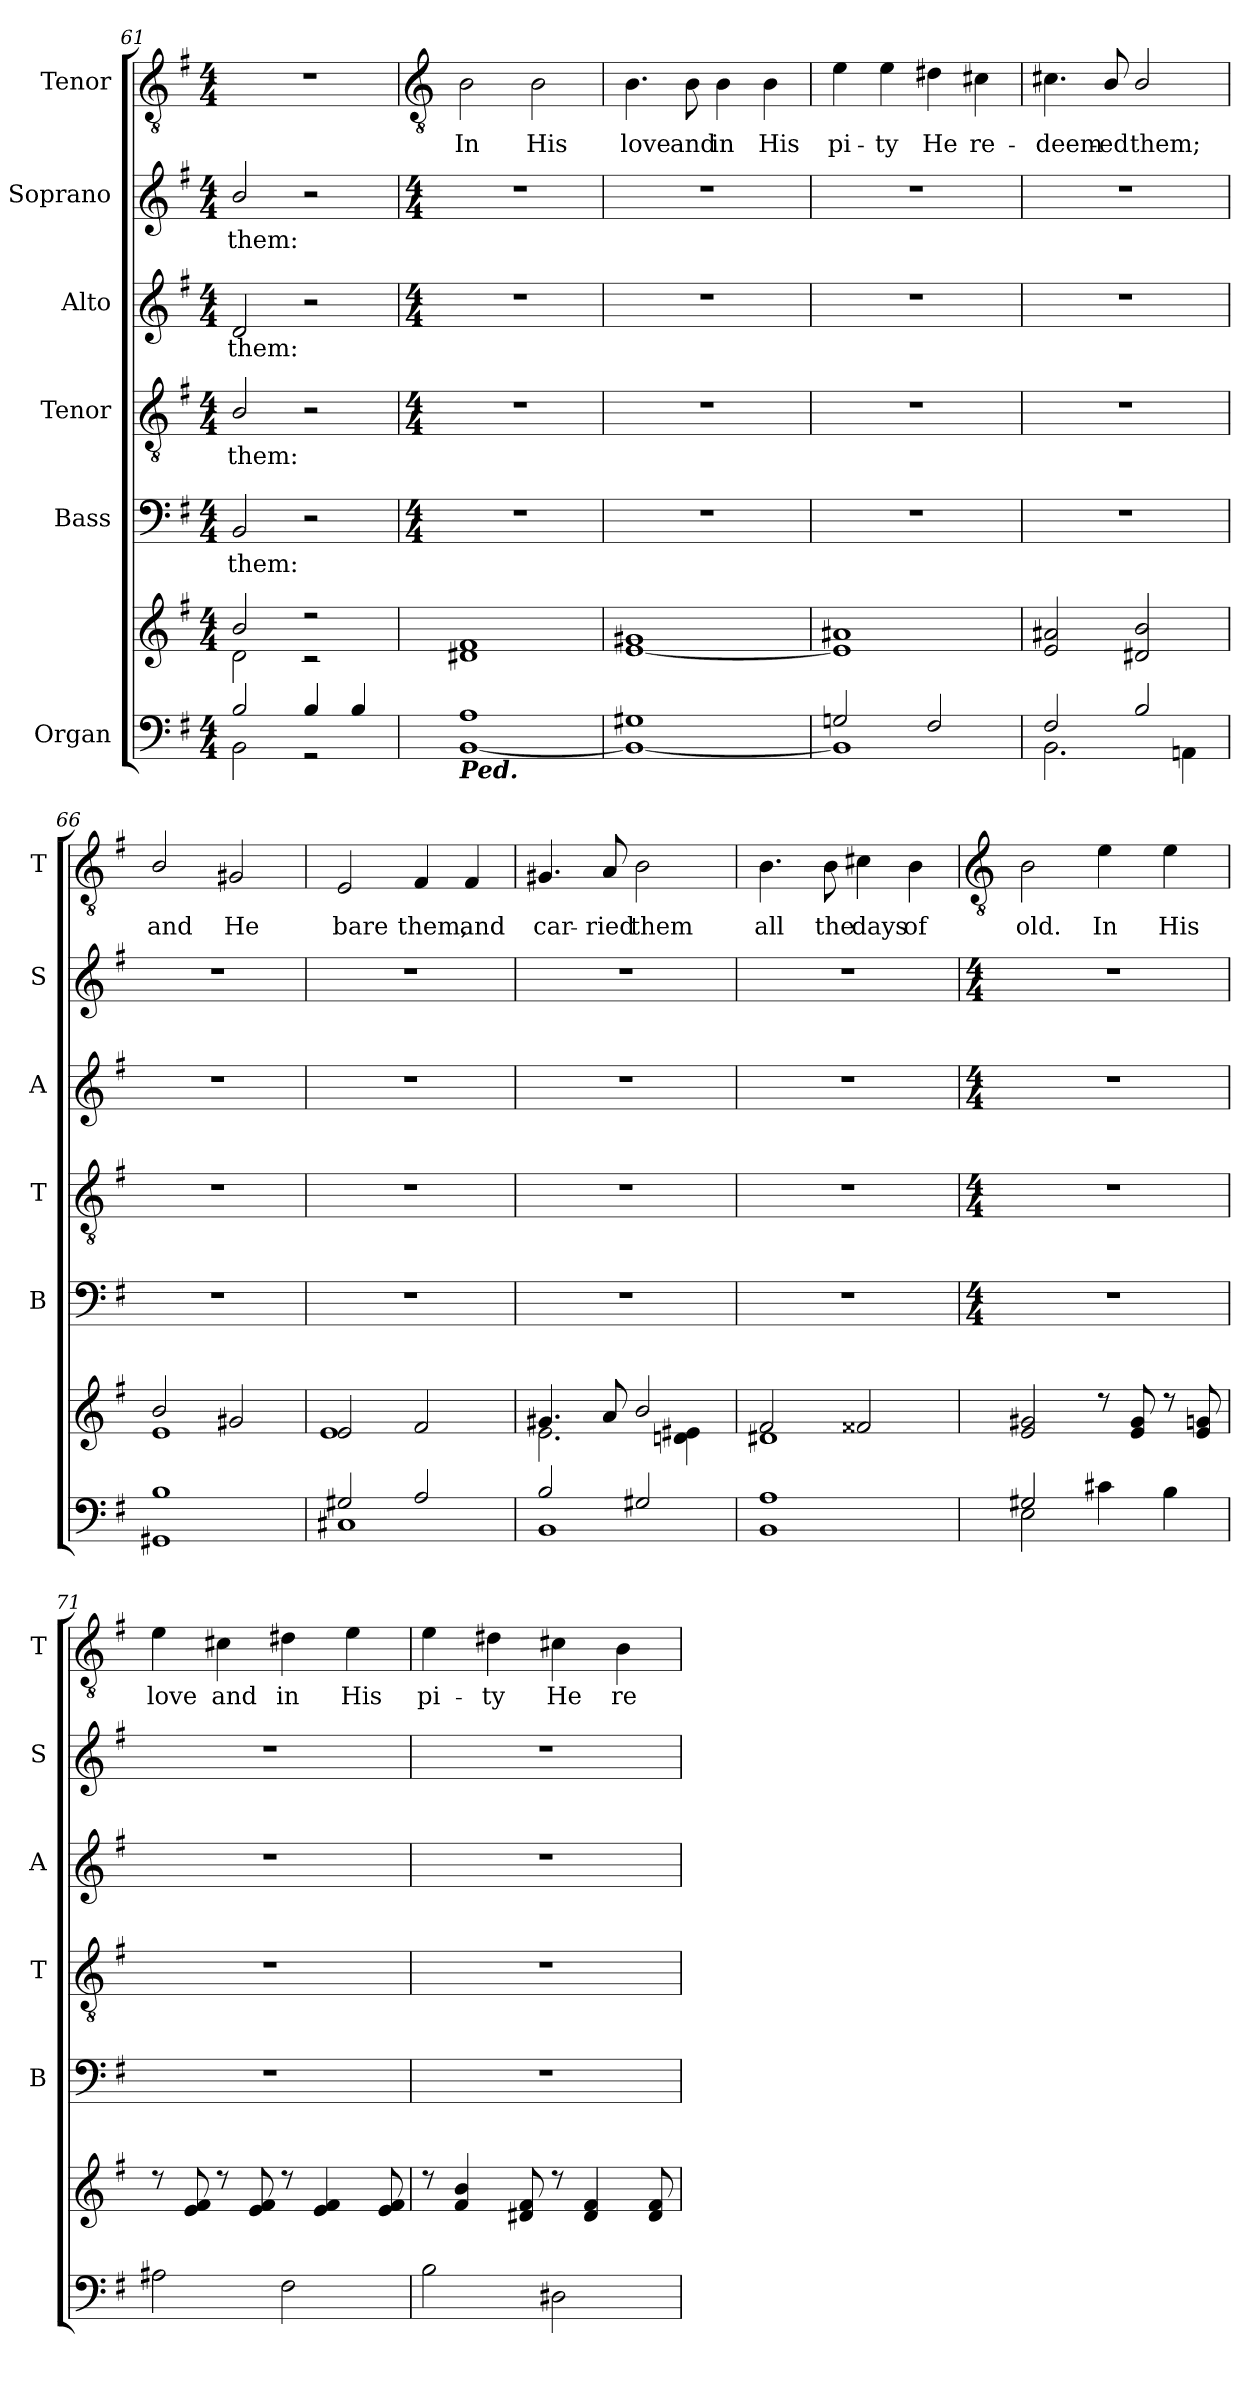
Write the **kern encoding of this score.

**kern	**kern	**kern	**text	**kern	**text	**kern	**text	**kern	**text	**kern	**text
*part6	*part6	*part5	*part5	*part4	*part4	*part3	*part3	*part2	*part2	*part1	*part1
*staff7	*staff6	*staff5	*staff5	*staff4	*staff4	*staff3	*staff3	*staff2	*staff2	*staff1	*staff1
*I"Organ	*	*I"Bass	*	*I"Tenor	*	*I"Alto	*	*I"Soprano	*	*I"Tenor	*
*	*	*I'B	*	*I'T	*	*I'A	*	*I'S	*	*I'T	*
*clefF4	*clefG2	*clefF4	*	*clefGv2	*	*clefG2	*	*clefG2	*	*clefGv2	*
*k[f#]	*k[f#]	*k[f#]	*	*k[f#]	*	*k[f#]	*	*k[f#]	*	*k[f#]	*
*G:	*G:	*G:	*	*G:	*	*G:	*	*G:	*	*G:	*
*M4/4	*M4/4	*M4/4	*	*M4/4	*	*M4/4	*	*M4/4	*	*M4/4	*
=61	=61	=61	=61	=61	=61	=61	=61	=61	=61	=61	=61
*^	*^	*	*	*	*	*	*	*	*	*	*
!	!	!	!	!	!LO:LY:b	!	!LO:LY:b	!	!LO:LY:b	!	!LO:LY:b	!	!
2B/	2BB\	2b/	2d\	2BB	them:	2B/	them:	2d	them:	2b/	them:	1r	.
4B/	2r	2r	2r	2r	.	2r	.	2r	.	2r	.	.	.
4B/	.	.	.	.	.	.	.	.	.	.	.	.	.
!!LO:LB:g=z
=62	=62	=62	=62	=62	=62	=62	=62	=62	=62	=62	=62	=62	=62
*	*	*	*	*	*	*	*	*	*	*	*	*clefGv2	*
*	*	*	*	*M4/4	*	*M4/4	*	*M4/4	*	*M4/4	*	*	*
!LO:TX:b:Bi:t=Ped.	!	!	!	!	!	!	!	!	!	!	!	!	!
!	!	!	!	!	!	!	!	!	!	!	!	!	!LO:LY:b
1A/	[1BB\	1f#/	1d#X\	1r	.	1r	.	1r	.	1r	.	2B	In
!	!	!	!	!	!	!	!	!	!	!	!	!	!LO:LY:b
.	.	.	.	.	.	.	.	.	.	.	.	2B	His
=63	=63	=63	=63	=63	=63	=63	=63	=63	=63	=63	=63	=63	=63
!	!	!	!	!	!	!	!	!	!	!	!	!	!LO:LY:b
1G#X/	1BB\_	1g#X/	[1e\	1r	.	1r	.	1r	.	1r	.	4.B	love
!	!	!	!	!	!	!	!	!	!	!	!	!	!LO:LY:b
.	.	.	.	.	.	.	.	.	.	.	.	8B	and
!	!	!	!	!	!	!	!	!	!	!	!	!	!LO:LY:b
.	.	.	.	.	.	.	.	.	.	.	.	4B	in
!	!	!	!	!	!	!	!	!	!	!	!	!	!LO:LY:b
.	.	.	.	.	.	.	.	.	.	.	.	4B	His
=64	=64	=64	=64	=64	=64	=64	=64	=64	=64	=64	=64	=64	=64
!	!	!	!	!	!	!	!	!	!	!	!	!	!LO:LY:b
2Gn/	1BB\]	1a#X/	1e\]	1r	.	1r	.	1r	.	1r	.	4e	pi-
!	!	!	!	!	!	!	!	!	!	!	!	!	!LO:LY:b
.	.	.	.	.	.	.	.	.	.	.	.	4e	-ty
!	!	!	!	!	!	!	!	!	!	!	!	!	!LO:LY:b
2F#/	.	.	.	.	.	.	.	.	.	.	.	4d#X	He
!	!	!	!	!	!	!	!	!	!	!	!	!	!LO:LY:b
.	.	.	.	.	.	.	.	.	.	.	.	4c#X	re-
=65	=65	=65	=65	=65	=65	=65	=65	=65	=65	=65	=65	=65	=65
!	!	!	!	!	!	!	!	!	!	!	!	!	!LO:LY:b
2F#/	2.BB\	2e/ 2a#X/	1ryy	1r	.	1r	.	1r	.	1r	.	4.c#X	-deem-
!	!	!	!	!	!	!	!	!	!	!	!	!	!LO:LY:b
.	.	.	.	.	.	.	.	.	.	.	.	8B/	-ed
!	!	!	!	!	!	!	!	!	!	!	!	!	!LO:LY:b
2B/	.	2d#X/ 2b/	.	.	.	.	.	.	.	.	.	2B/	them;
.	4AAn\	.	.	.	.	.	.	.	.	.	.	.	.
=66	=66	=66	=66	=66	=66	=66	=66	=66	=66	=66	=66	=66	=66
!	!	!	!	!	!	!	!	!	!	!	!	!	!LO:LY:b
1B/	1GG#X\	2b/	1e\	1r	.	1r	.	1r	.	1r	.	2B/	and
!	!	!	!	!	!	!	!	!	!	!	!	!	!LO:LY:b
.	.	2g#X/	.	.	.	.	.	.	.	.	.	2G#X	He
=67	=67	=67	=67	=67	=67	=67	=67	=67	=67	=67	=67	=67	=67
!	!	!	!	!	!	!	!	!	!	!	!	!	!LO:LY:b
2G#X/	1C#X\	2e/	1e\	1r	.	1r	.	1r	.	1r	.	2E	bare
!	!	!	!	!	!	!	!	!	!	!	!	!	!LO:LY:b
2A/	.	2f#/	.	.	.	.	.	.	.	.	.	4F#	them,
!	!	!	!	!	!	!	!	!	!	!	!	!	!LO:LY:b
.	.	.	.	.	.	.	.	.	.	.	.	4F#	and
=68	=68	=68	=68	=68	=68	=68	=68	=68	=68	=68	=68	=68	=68
!	!	!	!	!	!	!	!	!	!	!	!	!	!LO:LY:b
2B/	1BB\	4.g#X/	2.e\	1r	.	1r	.	1r	.	1r	.	4.G#X	car-
!	!	!	!	!	!	!	!	!	!	!	!	!	!LO:LY:b
.	.	8a/	.	.	.	.	.	.	.	.	.	8A	-ried
!	!	!	!	!	!	!	!	!	!	!	!	!	!LO:LY:b
2G#X/	.	2b/	.	.	.	.	.	.	.	.	.	2B	them
.	.	.	4dn\ 4e#X\	.	.	.	.	.	.	.	.	.	.
=69	=69	=69	=69	=69	=69	=69	=69	=69	=69	=69	=69	=69	=69
!	!	!	!	!	!	!	!	!	!	!	!	!	!LO:LY:b
1A/	1BB\	2f#/	1d#X\	1r	.	1r	.	1r	.	1r	.	4.B	all
!	!	!	!	!	!	!	!	!	!	!	!	!	!LO:LY:b
.	.	.	.	.	.	.	.	.	.	.	.	8B	the
!	!	!	!	!	!	!	!	!	!	!	!	!	!LO:LY:b
.	.	2f##X/	.	.	.	.	.	.	.	.	.	4c#X	days
!	!	!	!	!	!	!	!	!	!	!	!	!	!LO:LY:b
.	.	.	.	.	.	.	.	.	.	.	.	4B	of
!!LO:LB:g=z
=70	=70	=70	=70	=70	=70	=70	=70	=70	=70	=70	=70	=70	=70
*	*	*	*	*	*	*	*	*	*	*	*	*clefGv2	*
*	*	*	*	*M4/4	*	*M4/4	*	*M4/4	*	*M4/4	*	*	*
!	!	!	!	!	!	!	!	!	!	!	!	!	!LO:LY:b
2G#X/	2E\	2e/ 2g#X/	1ryy	1r	.	1r	.	1r	.	1r	.	2B	old.
!	!	!	!	!	!	!	!	!	!	!	!	!	!LO:LY:b
2ryy	4c#X\	8r	.	.	.	.	.	.	.	.	.	4e	In
.	.	8e/ 8g#/	.	.	.	.	.	.	.	.	.	.	.
!	!	!	!	!	!	!	!	!	!	!	!	!	!LO:LY:b
.	4B\	8r	.	.	.	.	.	.	.	.	.	4e	His
.	.	8e/ 8gn/	.	.	.	.	.	.	.	.	.	.	.
=71	=71	=71	=71	=71	=71	=71	=71	=71	=71	=71	=71	=71	=71
!	!	!	!	!	!	!	!	!	!	!	!	!	!LO:LY:b
1ryy	2A#X\	8r	1ryy	1r	.	1r	.	1r	.	1r	.	4e	love
.	.	8e/ 8f#/	.	.	.	.	.	.	.	.	.	.	.
!	!	!	!	!	!	!	!	!	!	!	!	!	!LO:LY:b
.	.	8r	.	.	.	.	.	.	.	.	.	4c#X	and
.	.	8e/ 8f#/	.	.	.	.	.	.	.	.	.	.	.
!	!	!	!	!	!	!	!	!	!	!	!	!	!LO:LY:b
.	2F#\	8r	.	.	.	.	.	.	.	.	.	4d#X	in
.	.	4e/ 4f#/	.	.	.	.	.	.	.	.	.	.	.
!	!	!	!	!	!	!	!	!	!	!	!	!	!LO:LY:b
.	.	.	.	.	.	.	.	.	.	.	.	4e	His
.	.	8e/ 8f#/	.	.	.	.	.	.	.	.	.	.	.
=72	=72	=72	=72	=72	=72	=72	=72	=72	=72	=72	=72	=72	=72
!	!	!	!	!	!	!	!	!	!	!	!	!	!LO:LY:b
1ryy	2B\	8r	1ryy	1r	.	1r	.	1r	.	1r	.	4e	pi-
.	.	4f#/ 4b/	.	.	.	.	.	.	.	.	.	.	.
!	!	!	!	!	!	!	!	!	!	!	!	!	!LO:LY:b
.	.	.	.	.	.	.	.	.	.	.	.	4d#X	-ty
.	.	8d#X/ 8f#/	.	.	.	.	.	.	.	.	.	.	.
!	!	!	!	!	!	!	!	!	!	!	!	!	!LO:LY:b
.	2D#X\	8r	.	.	.	.	.	.	.	.	.	4c#X	He
.	.	4d#/ 4f#/	.	.	.	.	.	.	.	.	.	.	.
!	!	!	!	!	!	!	!	!	!	!	!	!	!LO:LY:b
.	.	.	.	.	.	.	.	.	.	.	.	4B	re-
.	.	8d#/ 8f#/	.	.	.	.	.	.	.	.	.	.	.
*v	*v	*	*	*	*	*	*	*	*	*	*	*	*
*	*v	*v	*	*	*	*	*	*	*	*	*	*
=	=	=	=	=	=	=	=	=	=	=	=
*-	*-	*-	*-	*-	*-	*-	*-	*-	*-	*-	*-
